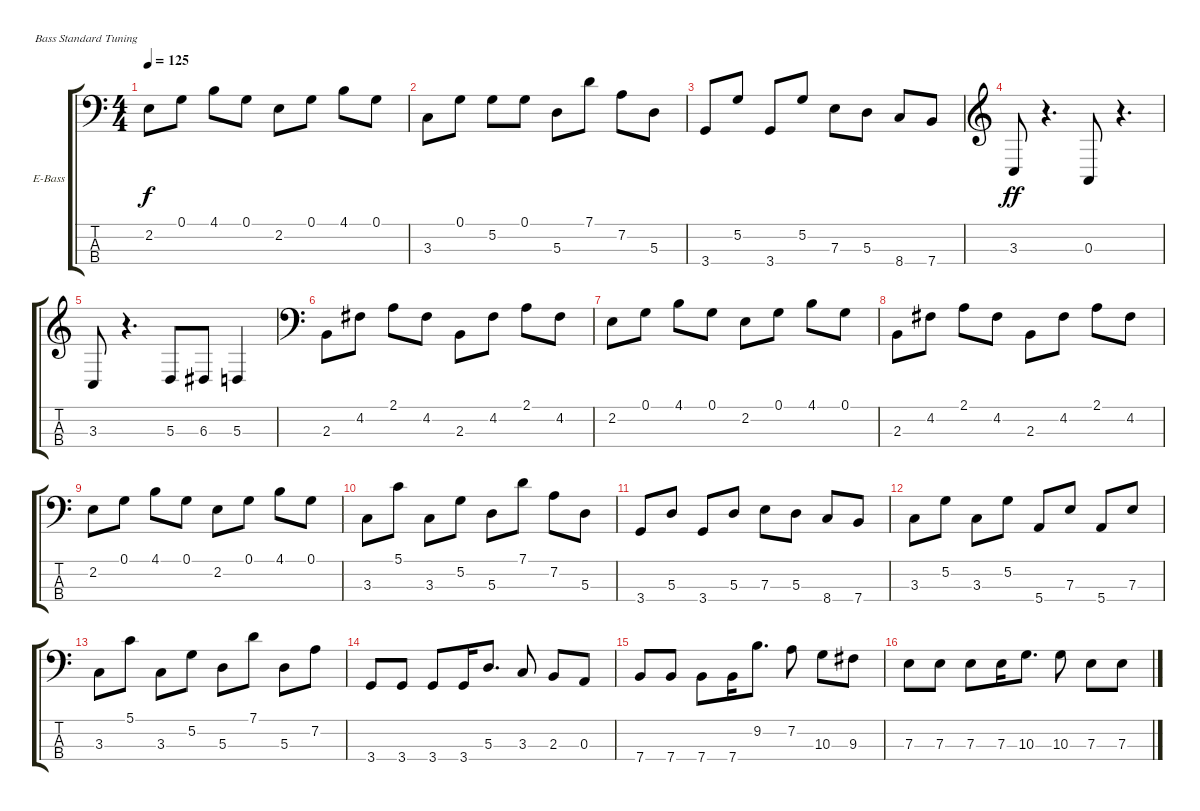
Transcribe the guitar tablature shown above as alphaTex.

\defaultSystemsLayout 4
\bracketExtendMode groupsimilarinstruments
\firstSystemTrackNameOrientation horizontal
\otherSystemsTrackNameOrientation horizontal
\track ("Electric Bass" "E-Bass") {instrument electricbassfinger}
\staff {score tabs}
\tuning (G2 D2 A1 E1)
\ts (4 4)
\tempo 125
\clef f4
\ks c
2.2.8{dy f} 0.1.8 4.1.8 0.1.8 2.2.8 0.1.8 4.1.8 0.1.8 |
3.3.8 0.1.8 5.2.8 0.1.8 5.3.8 7.1.8 7.2.8 5.3.8 |
3.4.8 5.2.8 3.4.8 5.2.8 7.3.8 5.3.8 8.4.8 7.4.8 |
\clef g2
3.3.8{dy ff} r.4{d} 0.3.8 r.4{d} |
3.3.8 r.4{d} 5.3.8 6.3.8 5.3.4 |
\clef f4
2.3.8 4.2.8 2.1.8 4.2.8 2.3.8 4.2.8 2.1.8 4.2.8 |
2.2.8 0.1.8 4.1.8 0.1.8 2.2.8 0.1.8 4.1.8 0.1.8 |
2.3.8 4.2.8 2.1.8 4.2.8 2.3.8 4.2.8 2.1.8 4.2.8 |
2.2.8 0.1.8 4.1.8 0.1.8 2.2.8 0.1.8 4.1.8 0.1.8 |
3.3.8 5.1.8 3.3.8 5.2.8 5.3.8 7.1.8 7.2.8 5.3.8 |
3.4.8 5.3.8 3.4.8 5.3.8 7.3.8 5.3.8 8.4.8 7.4.8 |
3.3.8 5.2.8 3.3.8 5.2.8 5.4.8 7.3.8 5.4.8 7.3.8 |
3.3.8 5.1.8 3.3.8 5.2.8 5.3.8 7.1.8 5.3.8 7.2.8 |
3.4.8 3.4.8 3.4.8 3.4.16 5.3.8{d} 3.3.8 2.3.8 0.3.8 |
7.4.8 7.4.8 7.4.8 7.4.16 9.2.8{d} 7.2.8 10.3.8 9.3.8 |
7.3.8 7.3.8 7.3.8 7.3.16 10.3.8{d} 10.3.8 7.3.8 7.3.8
